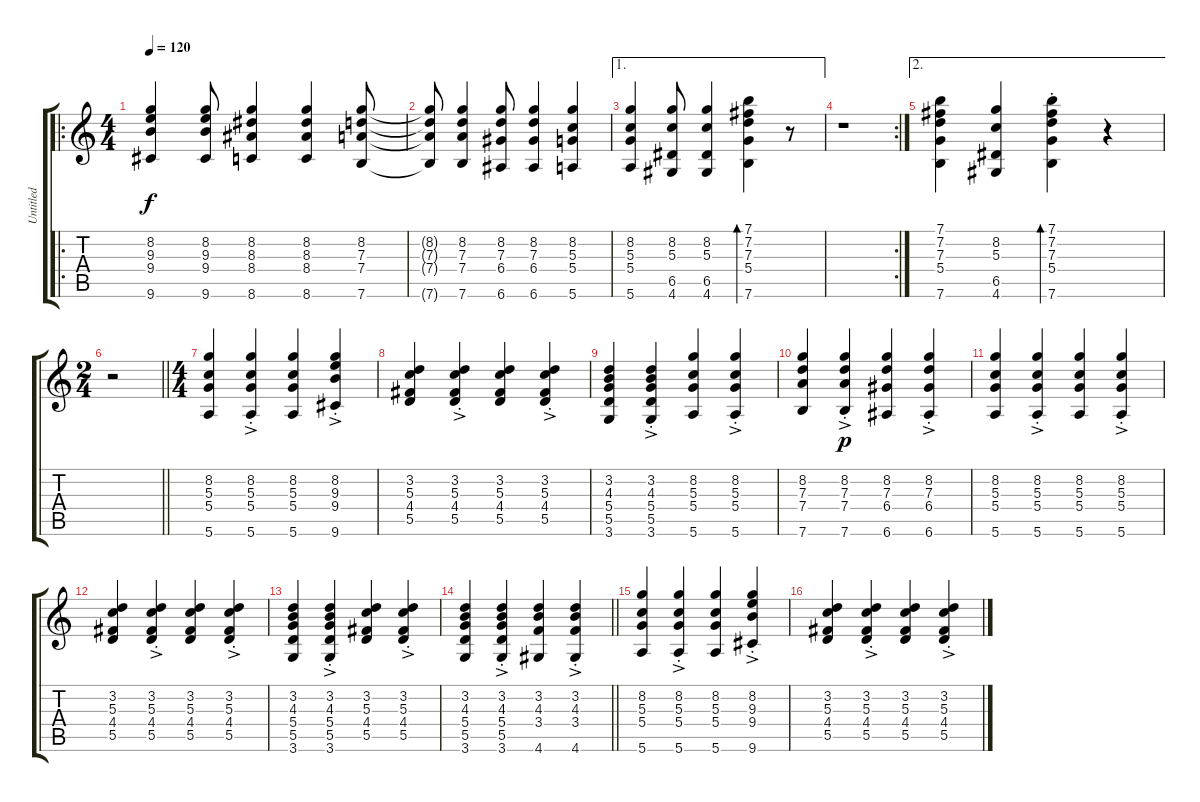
\track ("Untitled" "Untitled") {instrument acousticguitarnylon}
\staff {score tabs}
\tuning (E4 B3 G3 D3 A2 E2) {hide}
\ro
\ts (4 4)
\tempo 120
\clef g2
\ks c
(8.2 9.3 9.4 9.6).4{dy f instrument acousticguitarnylon} (8.2 9.3 9.4 9.6).8 (8.2 8.3 8.4 8.6).4 (8.2 8.3 8.4 8.6).4 (8.2 7.3 7.4 7.6).8 |
(8.2{t} 7.3{t} 7.4{t} 7.6{t}).8 (8.2 7.3 7.4 7.6).4 (8.2 7.3 6.4 6.6).8 (8.2 7.3 6.4 6.6).4 (8.2 5.3 5.4 5.6).4 |
\ae 1
(8.2 5.3 5.4 5.6).4 (8.2 5.3 6.5 4.6).8 (8.2 5.3 6.5 4.6).4 (7.1 7.2 7.3 5.4 7.6).4{bd 60} r.8 |
\rc 2
r.1 |
\ae 2
(7.1 7.2 7.3 5.4 7.6).4 (8.2 5.3 6.5 4.6).4 (7.1{st} 7.2{st} 7.3{st} 5.4{st} 7.6{st}).4{bd 60} r.4 |
\ts (2 4)
\barLineRight lightlight
r.2 |
\ts (4 4)
(8.2 5.3 5.4 5.6).4 (8.2{ac st} 5.3{ac st} 5.4{ac st} 5.6{ac st}).4 (8.2 5.3 5.4 5.6).4 (8.2{ac st} 9.3{ac st} 9.4{ac st} 9.6{ac st}).4 |
(3.2 5.3 4.4 5.5).4 (3.2{ac st} 5.3{ac st} 4.4{ac st} 5.5{ac st}).4 (3.2 5.3 4.4 5.5).4 (3.2{ac st} 5.3{ac st} 4.4{ac st} 5.5{ac st}).4 |
(3.2 4.3 5.4 5.5 3.6).4 (3.2{ac st} 4.3{ac st} 5.4{ac st} 5.5{ac st} 3.6{ac st}).4 (8.2 5.3 5.4 5.6).4 (8.2{ac st} 5.3{ac st} 5.4{ac st} 5.6{ac st}).4 |
(8.2 7.3 7.4 7.6).4 (8.2{ac st} 7.3{ac st} 7.4{ac st} 7.6{ac st}).4{dy p} (8.2 7.3 6.4 6.6).4 (8.2{ac st} 7.3{ac st} 6.4{ac st} 6.6{ac st}).4 |
(8.2 5.3 5.4 5.6).4 (8.2{ac st} 5.3{ac st} 5.4{ac st} 5.6{ac st}).4 (8.2 5.3 5.4 5.6).4 (8.2{ac st} 5.3{ac st} 5.4{ac st} 5.6{ac st}).4 |
(3.2 5.3 4.4 5.5).4 (3.2{ac st} 5.3{ac st} 4.4{ac st} 5.5{ac st}).4 (3.2 5.3 4.4 5.5).4 (3.2{ac st} 5.3{ac st} 4.4{ac st} 5.5{ac st}).4 |
(3.2 4.3 5.4 5.5 3.6).4 (3.2{ac st} 4.3{ac st} 5.4{ac st} 5.5{ac st} 3.6{ac st}).4 (3.2 5.3 4.4 5.5).4 (3.2{ac st} 5.3{ac st} 4.4{ac st} 5.5{ac st}).4 |
\barLineRight lightlight
(3.2 4.3 5.4 5.5 3.6).4 (3.2{ac st} 4.3{ac st} 5.4{ac st} 5.5{ac st} 3.6{ac st}).4 (3.2 4.3 3.4 4.6).4 (3.2{ac st} 4.3{ac st} 3.4{ac st} 4.6{ac st}).4 |
(8.2 5.3 5.4 5.6).4 (8.2{ac st} 5.3{ac st} 5.4{ac st} 5.6{ac st}).4 (8.2 5.3 5.4 5.6).4 (8.2{ac st} 9.3{ac st} 9.4{ac st} 9.6{ac st}).4 |
(3.2 5.3 4.4 5.5).4 (3.2{ac st} 5.3{ac st} 4.4{ac st} 5.5{ac st}).4 (3.2 5.3 4.4 5.5).4 (3.2{ac st} 5.3{ac st} 4.4{ac st} 5.5{ac st}).4
